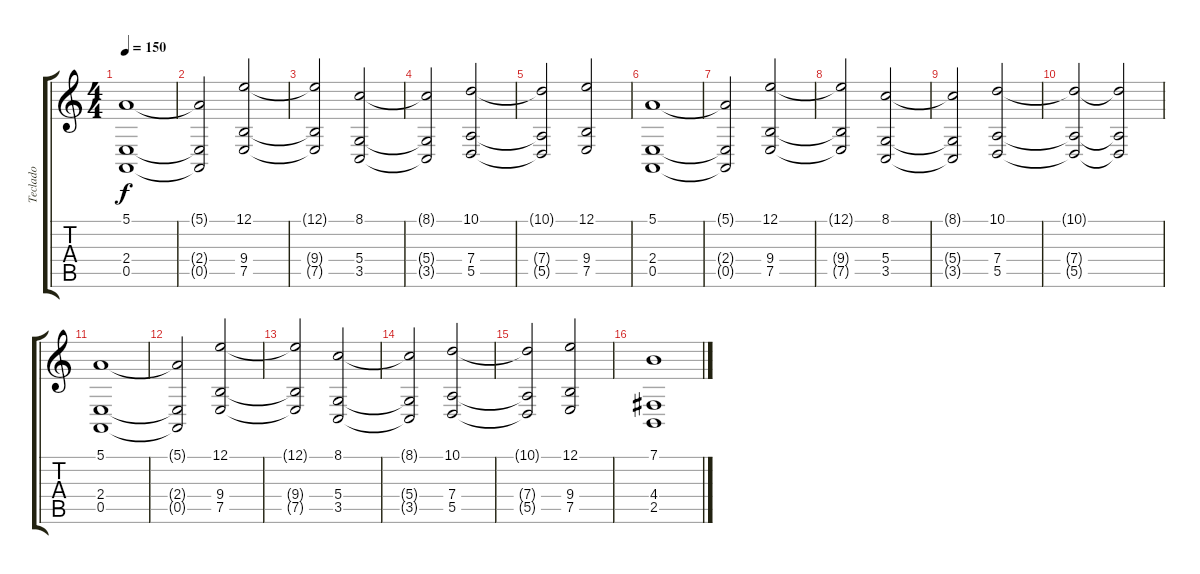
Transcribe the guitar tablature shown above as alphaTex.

\track ("Teclado" "Teclado") {instrument tremolostrings}
\staff {score tabs}
\tuning (E4 B3 G3 D3 A2 E2) {hide}
\ts (4 4)
\tempo 150
\clef g2
\ks c
(5.1 2.4 0.5).1{dy f} |
(5.1{t} 2.4{t} 0.5{t}).2 (12.1 9.4 7.5).2 |
(12.1{t} 9.4{t} 7.5{t}).2 (8.1 5.4 3.5).2 |
(8.1{t} 5.4{t} 3.5{t}).2 (10.1 7.4 5.5).2 |
(10.1{t} 7.4{t} 5.5{t}).2 (12.1 9.4 7.5).2 |
(5.1 2.4 0.5).1 |
(5.1{t} 2.4{t} 0.5{t}).2 (12.1 9.4 7.5).2 |
(12.1{t} 9.4{t} 7.5{t}).2 (8.1 5.4 3.5).2 |
(8.1{t} 5.4{t} 3.5{t}).2 (10.1 7.4 5.5).2 |
(10.1{t} 7.4{t} 5.5{t}).2 (10.1{t} 7.4{t} 5.5{t}).2 |
(5.1 2.4 0.5).1 |
(5.1{t} 2.4{t} 0.5{t}).2 (12.1 9.4 7.5).2 |
(12.1{t} 9.4{t} 7.5{t}).2 (8.1 5.4 3.5).2 |
(8.1{t} 5.4{t} 3.5{t}).2 (10.1 7.4 5.5).2 |
(10.1{t} 7.4{t} 5.5{t}).2 (12.1 9.4 7.5).2 |
(7.1 4.4 2.5).1
